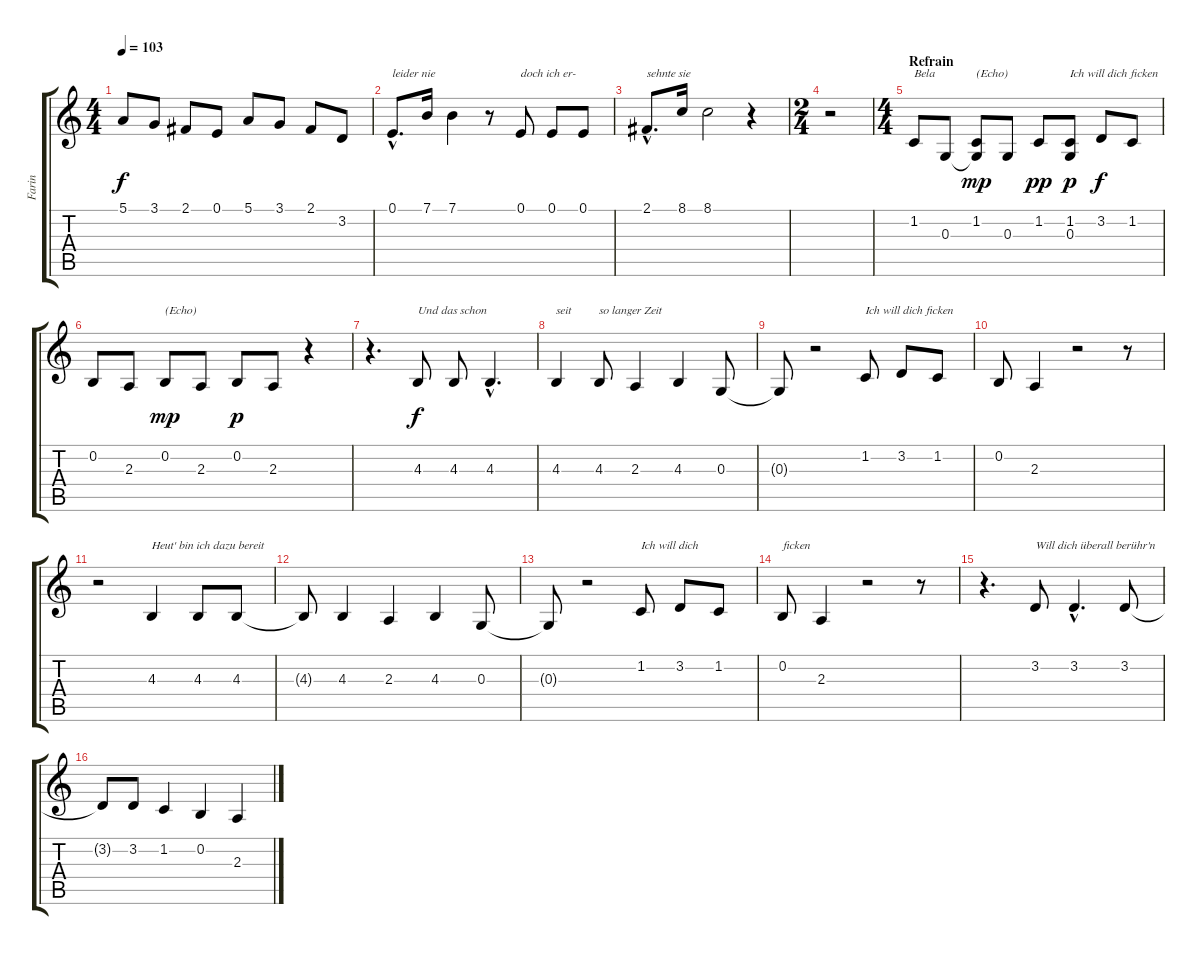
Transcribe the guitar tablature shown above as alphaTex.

\track ("Farin" "Farin") {instrument altosax}
\staff {score tabs}
\tuning (E4 B3 G3 D3 A2 E2) {hide}
\ts (4 4)
\tempo 103
\clef g2
\ks c
5.1.8{dy f} 3.1.8 2.1.8 0.1.8 5.1.8 3.1.8 2.1.8 3.2.8 |
0.1{hac}.8{d txt "leider nie"} 7.1.16 7.1.4 r.8 0.1.8{txt "doch ich er-"} 0.1.8 0.1.8 |
2.1{hac}.8{d txt "sehnte sie"} 8.1.16 8.1.2 r.4 |
\ts (2 4)
r.2 |
\ts (4 4)
\section ("" "Refrain")
1.2.8{txt "Bela"} 0.3.8 (1.2 0.3{t}).8{txt "(Echo)" dy mp} 0.3.8 1.2.8{dy pp} (1.2 0.3).8{txt "Ich will dich ficken" dy p} 3.2.8{dy f} 1.2.8 |
0.2.8 2.3.8 0.2.8{txt "(Echo)" dy mp} 2.3.8 0.2.8{dy p} 2.3.8 r.4 |
r.4{d} 4.3.8{txt "Und das schon " dy f} 4.3.8 4.3{hac}.4{d} |
4.3.4{txt "seit"} 4.3.8{txt "so langer Zeit"} 2.3.4 4.3.4 0.3.8 |
0.3{t}.8 r.2 1.2.8{txt "Ich will dich ficken"} 3.2.8 1.2.8 |
0.2.8 2.3.4 r.2 r.8 |
r.2 4.3.4{txt "Heut' bin ich dazu bereit"} 4.3.8 4.3.8 |
4.3{t}.8 4.3.4 2.3.4 4.3.4 0.3.8 |
0.3{t}.8 r.2 1.2.8{txt "Ich will dich "} 3.2.8 1.2.8 |
0.2.8{txt "ficken"} 2.3.4 r.2 r.8 |
r.4{d} 3.2.8{txt "Will dich überall berühr'n"} 3.2{hac}.4{d} 3.2.8 |
3.2{t}.8 3.2.8 1.2.4 0.2.4 2.3.4
